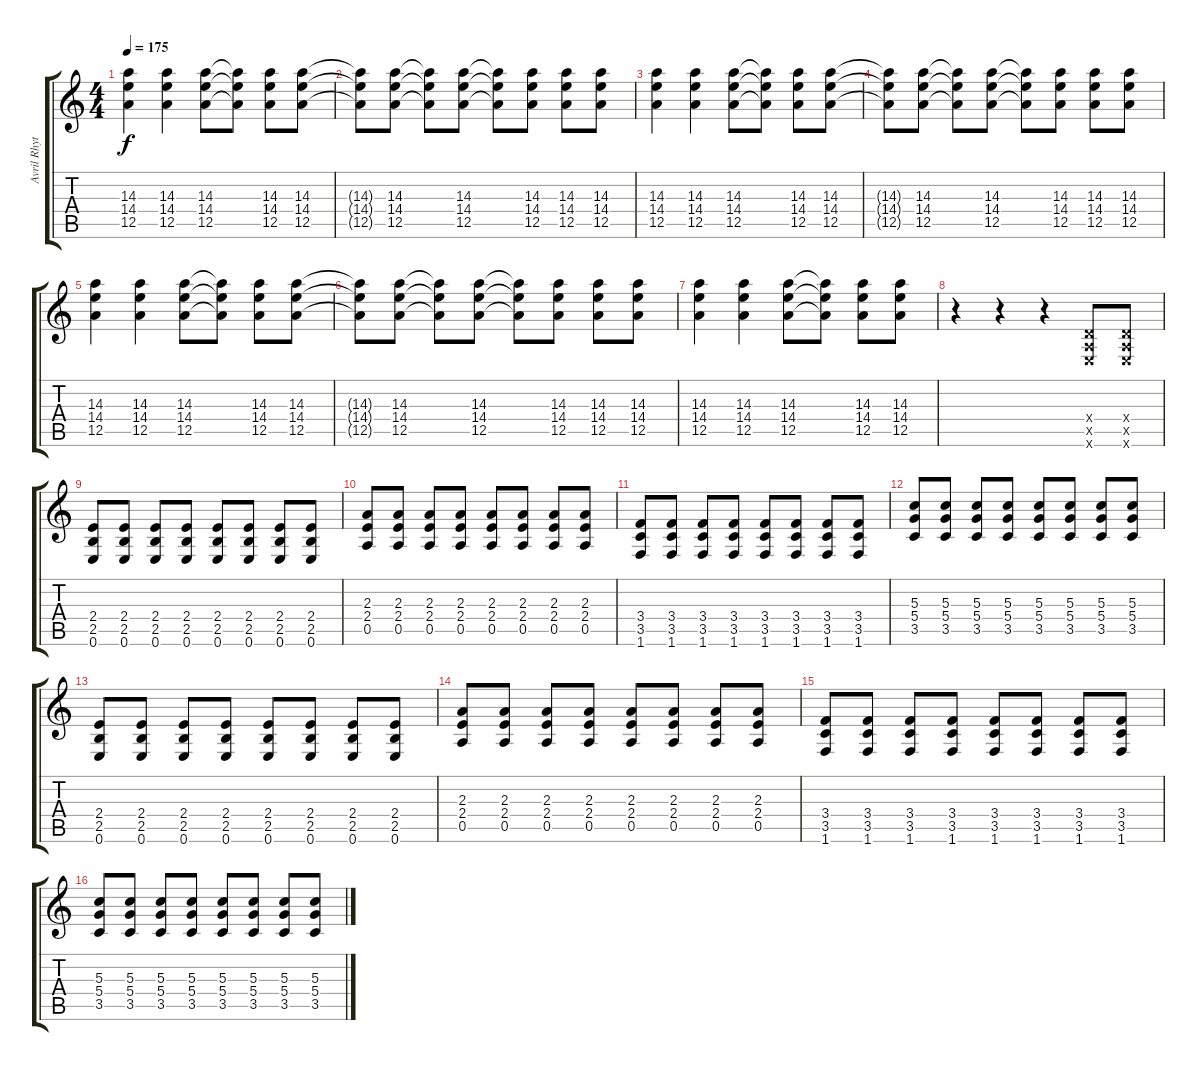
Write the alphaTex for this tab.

\track ("Avril Rhythm 2" "Avril Rhyt") {instrument distortionguitar}
\staff {score tabs}
\tuning (E4 B3 G3 D3 A2 E2) {hide}
\ts (4 4)
\tempo 175
\clef g2
\ks c
(14.3 14.4 12.5).4{dy f} (14.3 14.4 12.5).4 (14.3 14.4 12.5).8 (14.3{t} 14.4{t} 12.5{t}).8 (14.3 14.4 12.5).8 (14.3 14.4 12.5).8 |
(14.3{t} 14.4{t} 12.5{t}).8 (14.3 14.4 12.5).8 (14.3{t} 14.4{t} 12.5{t}).8 (14.3 14.4 12.5).8 (14.3{t} 14.4{t} 12.5{t}).8 (14.3 14.4 12.5).8 (14.3 14.4 12.5).8 (14.3 14.4 12.5).8 |
(14.3 14.4 12.5).4 (14.3 14.4 12.5).4 (14.3 14.4 12.5).8 (14.3{t} 14.4{t} 12.5{t}).8 (14.3 14.4 12.5).8 (14.3 14.4 12.5).8 |
(14.3{t} 14.4{t} 12.5{t}).8 (14.3 14.4 12.5).8 (14.3{t} 14.4{t} 12.5{t}).8 (14.3 14.4 12.5).8 (14.3{t} 14.4{t} 12.5{t}).8 (14.3 14.4 12.5).8 (14.3 14.4 12.5).8 (14.3 14.4 12.5).8 |
(14.3 14.4 12.5).4 (14.3 14.4 12.5).4 (14.3 14.4 12.5).8 (14.3{t} 14.4{t} 12.5{t}).8 (14.3 14.4 12.5).8 (14.3 14.4 12.5).8 |
(14.3{t} 14.4{t} 12.5{t}).8 (14.3 14.4 12.5).8 (14.3{t} 14.4{t} 12.5{t}).8 (14.3 14.4 12.5).8 (14.3{t} 14.4{t} 12.5{t}).8 (14.3 14.4 12.5).8 (14.3 14.4 12.5).8 (14.3 14.4 12.5).8 |
(14.3 14.4 12.5).4 (14.3 14.4 12.5).4 (14.3 14.4 12.5).8 (14.3{t} 14.4{t} 12.5{t}).8 (14.3 14.4 12.5).8 (14.3 14.4 12.5).8 |
r.4 r.4 r.4 (0.4{x} 0.5{x} 0.6{x}).8 (0.4{x} 0.5{x} 0.6{x}).8 |
(2.4 2.5 0.6).8 (2.4 2.5 0.6).8 (2.4 2.5 0.6).8 (2.4 2.5 0.6).8 (2.4 2.5 0.6).8 (2.4 2.5 0.6).8 (2.4 2.5 0.6).8 (2.4 2.5 0.6).8 |
(2.3 2.4 0.5).8 (2.3 2.4 0.5).8 (2.3 2.4 0.5).8 (2.3 2.4 0.5).8 (2.3 2.4 0.5).8 (2.3 2.4 0.5).8 (2.3 2.4 0.5).8 (2.3 2.4 0.5).8 |
(3.4 3.5 1.6).8 (3.4 3.5 1.6).8 (3.4 3.5 1.6).8 (3.4 3.5 1.6).8 (3.4 3.5 1.6).8 (3.4 3.5 1.6).8 (3.4 3.5 1.6).8 (3.4 3.5 1.6).8 |
(5.3 5.4 3.5).8 (5.3 5.4 3.5).8 (5.3 5.4 3.5).8 (5.3 5.4 3.5).8 (5.3 5.4 3.5).8 (5.3 5.4 3.5).8 (5.3 5.4 3.5).8 (5.3 5.4 3.5).8 |
(2.4 2.5 0.6).8 (2.4 2.5 0.6).8 (2.4 2.5 0.6).8 (2.4 2.5 0.6).8 (2.4 2.5 0.6).8 (2.4 2.5 0.6).8 (2.4 2.5 0.6).8 (2.4 2.5 0.6).8 |
(2.3 2.4 0.5).8 (2.3 2.4 0.5).8 (2.3 2.4 0.5).8 (2.3 2.4 0.5).8 (2.3 2.4 0.5).8 (2.3 2.4 0.5).8 (2.3 2.4 0.5).8 (2.3 2.4 0.5).8 |
(3.4 3.5 1.6).8 (3.4 3.5 1.6).8 (3.4 3.5 1.6).8 (3.4 3.5 1.6).8 (3.4 3.5 1.6).8 (3.4 3.5 1.6).8 (3.4 3.5 1.6).8 (3.4 3.5 1.6).8 |
(5.3 5.4 3.5).8 (5.3 5.4 3.5).8 (5.3 5.4 3.5).8 (5.3 5.4 3.5).8 (5.3 5.4 3.5).8 (5.3 5.4 3.5).8 (5.3 5.4 3.5).8 (5.3 5.4 3.5).8
